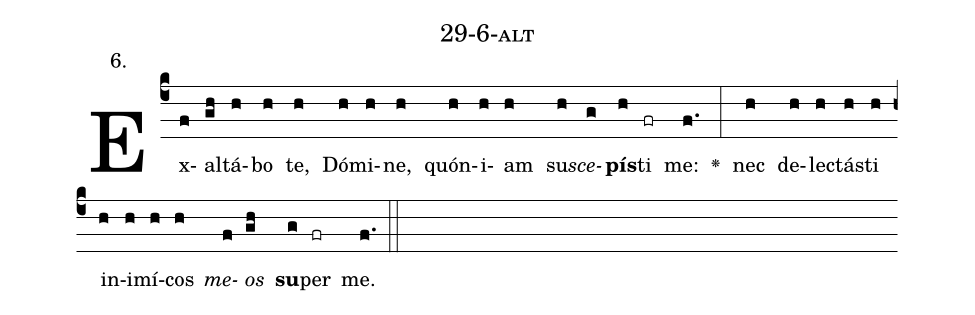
name: 29-6-alt;
annotation: 6.;
%%
(c4)Ex(f)al(gh)tá(h)bo(h) te,(h) Dó(h)mi(h)ne,(h) quón(h)i(h)am(h) su(h)<i>sce</i>(g)<b>pís</b>(h)ti(fr) me:(f.) <v>\greheightstar</v>(:) nec(h) de(h)lec(h)tás(h)ti(h) in(h)i(h)mí(h)cos(h) <i>me</i>(f)<i>os</i>(gh) <b>su</b>(g)per(fr) me.(f.) (::)


%E(h) u(h) o(f) u(gh) a(g) e.(f.) (::)
